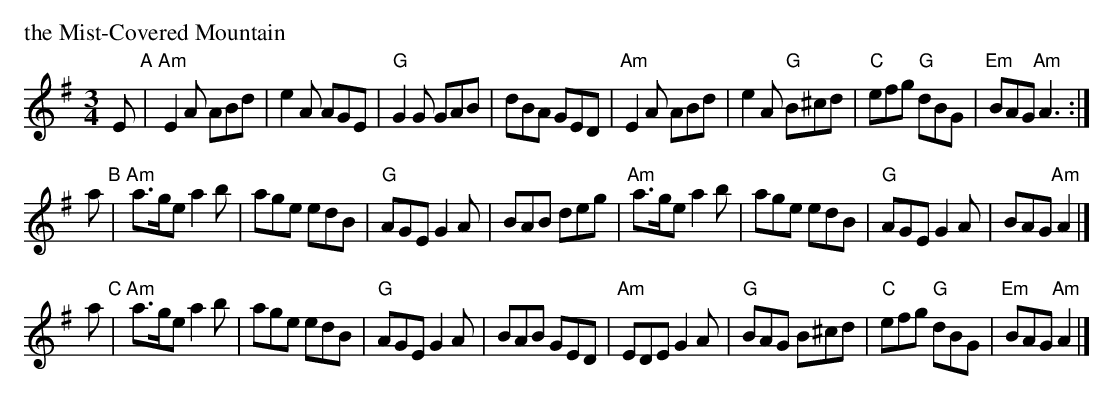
X:1
P: the Mist-Covered Mountain
M: 3/4
L: 1/8
K: ADor
E "A"\
| "Am"E2A ABd | e2A AGE | "G"G2G GAB | dBA GED \
| "Am"E2A ABd | e2A "G"B^cd | "C"efg "G"dBG | "Em"BAG "Am"A3 :|
a "B"\
| "Am"a>ge a2b | age edB | "G"AGE G2A | BAB deg \
| "Am"a>ge a2b | age edB | "G"AGE G2A | BAG "Am"A2 |]
a "C"\
| "Am"a>ge a2b | age edB | "G"AGE G2A | BAB GED \
| "Am"EDE G2A | "G"BAG B^cd | "C"efg "G"dBG | "Em"BAG "Am"A2 |]
